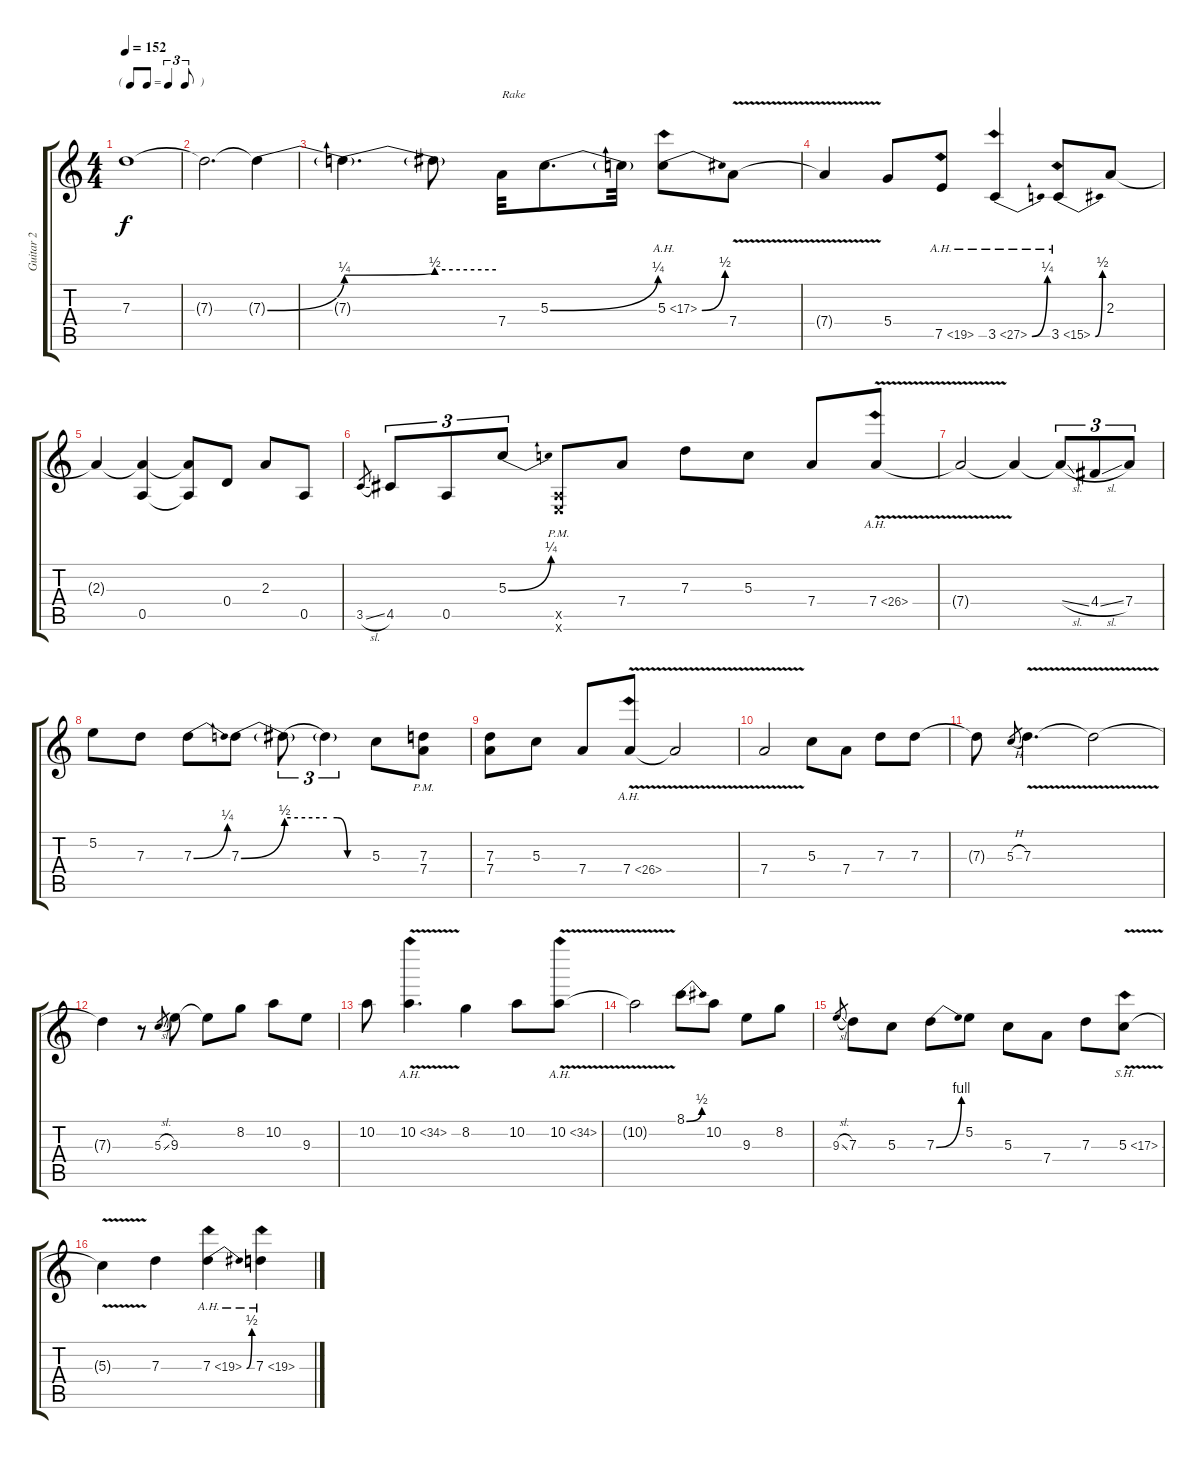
\track ("Guitar 2" "Guitar 2") {instrument distortionguitar}
\staff {score tabs}
\tuning (E4 B3 G3 D3 A2 E2) {hide}
\ts (4 4)
\tf triplet8th
\tempo 152
\clef g2
\ks c
7.3{t}.1{dy f} |
7.3{t}.2{d} 7.3{be (bend 0 0 60 1) t}.4 |
7.3{be (bend 0 1 60 2) t}.4{d} 7.3{be (hold 0 2 60 2) t}.8 7.4.32{txt "Rake"} 5.3{be (bend 0 0 60 1)}.8{d} 5.3{t}.32 5.3{be (bend 0 0 60 2) ah 12}.8 7.4{v}.8 |
7.4{t}.4 5.4.8 7.5{ah 12}.8 3.5{be (bend 0 0 60 1) ah 24}.4 3.5{be (bend 0 0 60 2) ah 12}.8 2.3.8 |
2.3{t}.4 (2.3{t} 0.5).4 (2.3{t} 0.5{t}).8 0.4.8 2.3.8 0.5.8 |
3.5{sl}.8{gr} 4.5.8{tu (3 2)} 0.5.8{tu (3 2)} 5.3{be (bend 0 0 60 1)}.8{tu (3 2)} (0.5{pm x} 0.6{pm x}).8 7.4.8 7.3.8 5.3.8 7.4.8 7.4{ah 19 v}.8 |
7.4{t}.2 7.4{t}.4 7.4{sl t}.8{tu (3 2)} 4.4{sl}.8{tu (3 2)} 7.4.8{tu (3 2)} |
5.2.8 7.3.8 7.3{be (bend 0 0 60 1)}.8 7.3{be (bend 0 0 60 2)}.8 7.3{be (hold 0 2 60 2) t}.8{tu (3 2)} 7.3{be (custom 0 2 15 2 30 0 60 0) t}.4{tu (3 2)} 5.3.8 (7.3{pm} 7.4{pm}).8 |
(7.3 7.4).8 5.3.8 7.4.8 7.4{ah 19 v}.8 7.4{t}.2 |
7.4{v}.2 5.3.8 7.4.8 7.3.8 7.3.8 |
7.3{t}.8 5.3{h}.8{gr} 7.3{v}.4{d} 7.3{t}.2 |
7.3{t}.4 r.8 5.3{sl}.8{gr} 9.3.8 9.3{t}.8 8.2.8 10.2.8 9.3.8 |
10.2.8 10.2{ah 24 v}.4{d} 8.2.4 10.2.8 10.2{ah 24 v}.8 |
10.2{t}.2 8.1{be (bend 0 0 60 2)}.8 10.2.8 9.3.8 8.2.8 |
9.3{sl}.8{gr} 7.3.8 5.3.8 7.3{be (bend 0 0 60 4)}.8 5.2.8 5.3.8 7.4.8 7.3.8 5.3{sh 12 v}.8 |
5.3{t}.4 7.3.4 7.3{be (bend 0 0 60 2) ah 12}.4 7.3{ah 12}.4
